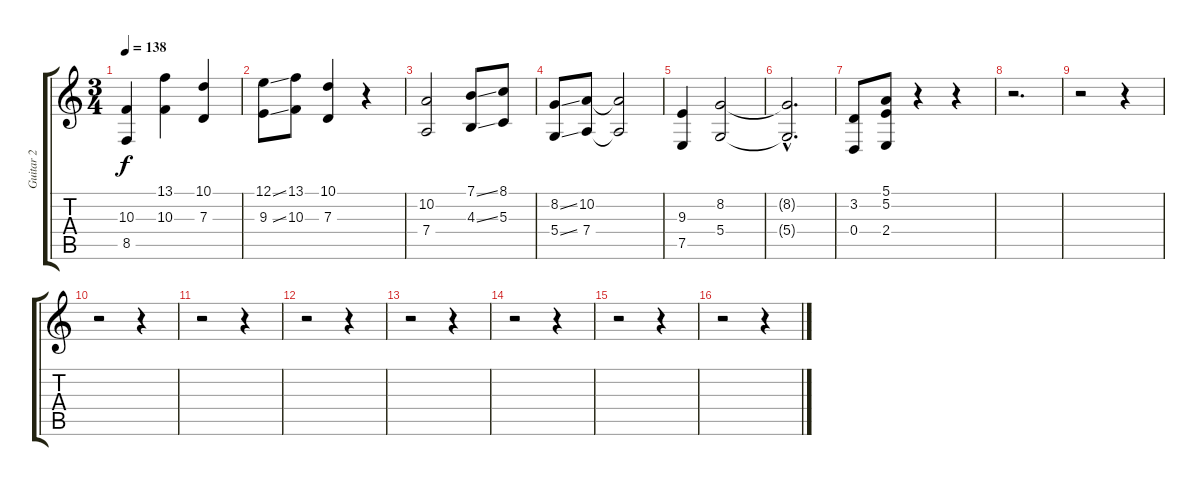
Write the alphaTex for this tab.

\track ("Guitar 2" "Guitar 2") {instrument stringensemble1}
\staff {score tabs}
\tuning (E4 B3 G3 D3 A2 E2) {hide}
\ts (3 4)
\tempo 138
\clef g2
\ks c
(10.3 8.5).4{dy f} (13.1 10.3).4 (10.1 7.3).4 |
(12.1{ss} 9.3{ss}).8 (13.1 10.3).8 (10.1 7.3).4 r.4 |
(10.2 7.4).2 (7.1{ss} 4.3{ss}).8 (8.1 5.3).8 |
(8.2{ss} 5.4{ss}).8 (10.2 7.4).8 (10.2{t} 7.4{t}).2 |
(9.3 7.5).4 (8.2 5.4).2 |
(8.2{hac t} 5.4{hac t}).2{d} |
(3.2 0.4).8 (5.1 5.2 2.4).8 r.4 r.4 |
r.2{d} |
r.2 r.4 |
r.2 r.4 |
r.2 r.4 |
r.2 r.4 |
r.2 r.4 |
r.2 r.4 |
r.2 r.4 |
r.2 r.4
